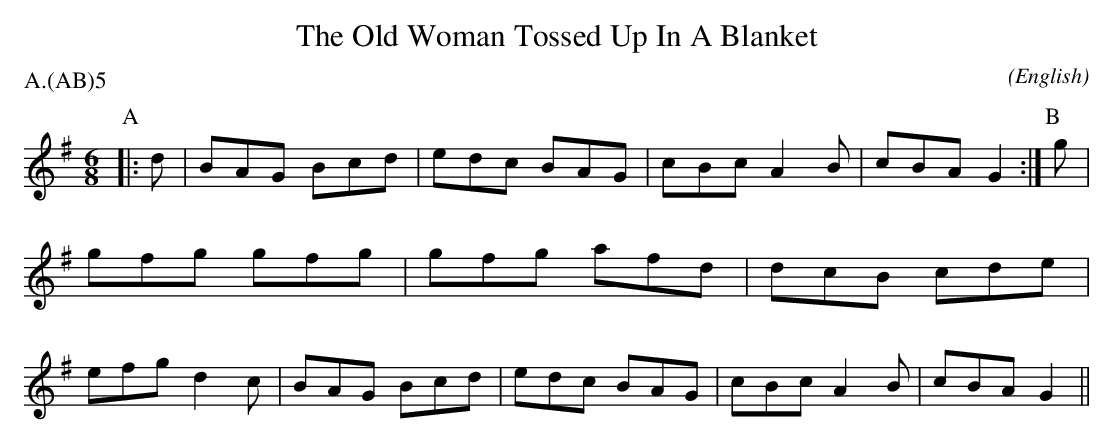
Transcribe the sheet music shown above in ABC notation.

X:1
T:The Old Woman Tossed Up In A Blanket
M:6/8
C:
O:English
P:A.(AB)5
K:G
P:A
|:\
   d | BAG Bcd | edc BAG | cBc A2 B | cBA G2 :|\
P:B
   g | gfg gfg | gfg afd | dcB cde  | efg d2 \
   c | BAG Bcd | edc BAG | cBc A2 B | cBA G2 ||
